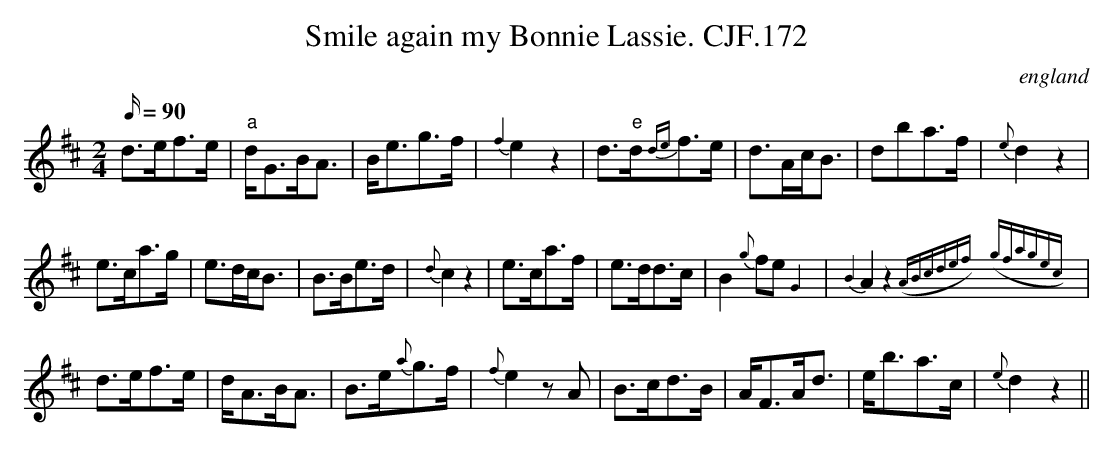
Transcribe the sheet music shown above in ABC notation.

X:1
T:Smile again my Bonnie Lassie. CJF.172
O:england
M:2/4
L:1/16
Q:90
K:D
d3ef3e|"a"dG3BA3|Be3g3f|{f2}e4z4|d3"e"d{de}f3e|\
d3AcB3|d2b2a3f|{e}d4z4|
e3ca3g|e3dcB3|B3Be3d|{d}c4z4|e3ca3f|e3dd3c|\
B4{g}f2he2{G2}|{B2}hA4z4{(ABcdef)} {(gfagec)}|
d3ef3e|dA3BA3|B3e{a}g3f|{f}e4z2A2|B3cd3B|\
AF3Ad3|eb3ha3c|{e}d4z4||
